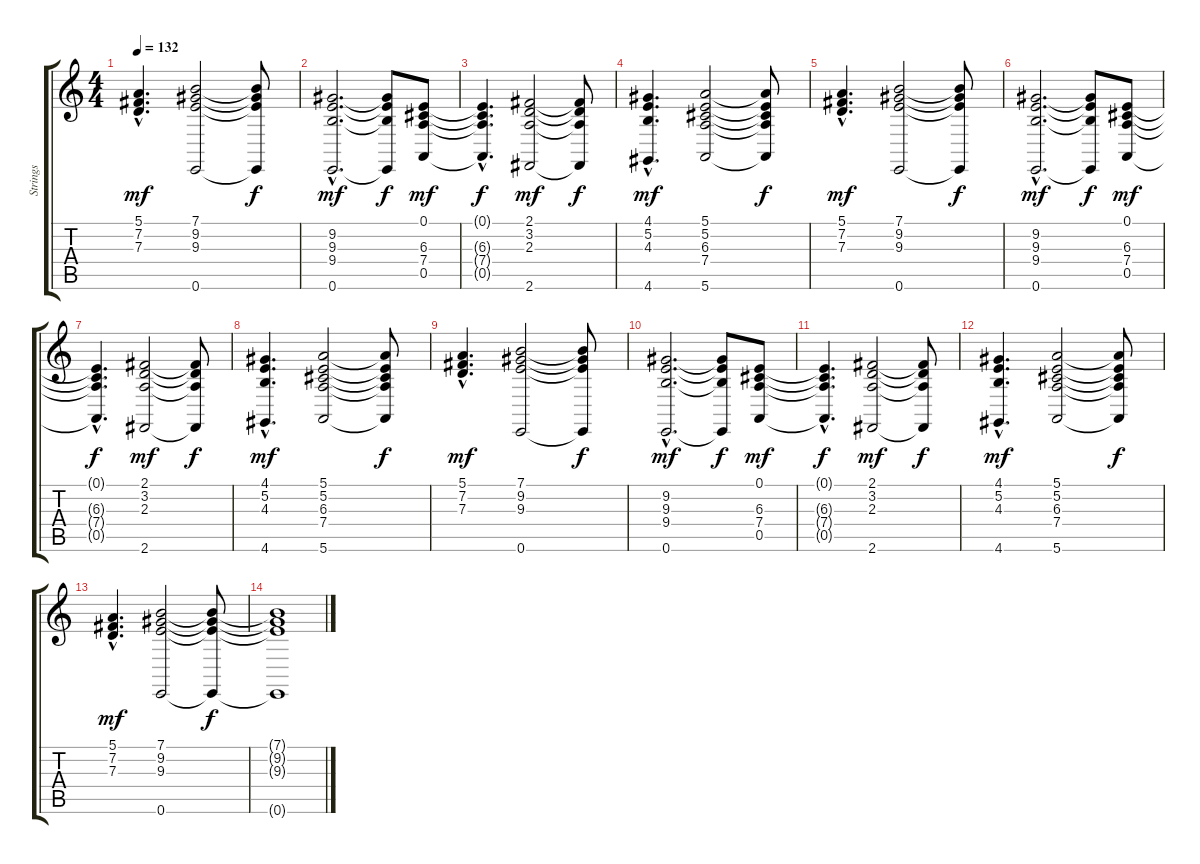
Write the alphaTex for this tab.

\track ("Strings" "Strings") {instrument stringensemble1}
\staff {score tabs}
\tuning (E4 B3 G3 D3 A2 E2) {hide}
\ts (4 4)
\tempo 132
\clef g2
\ks c
(5.1{hac} 7.2{hac} 7.3{hac}).4{d dy mf} (7.1 9.2 9.3 0.6).2 (7.1{t} 9.2{t} 9.3{t} 0.6{t}).8{dy f} |
(9.2{hac} 9.3{hac} 9.4{hac} 0.6{hac}).2{d dy mf} (9.2{t} 9.3{t} 9.4{t} 0.6{t}).8{dy f} (0.1 6.3 7.4 0.5).8{dy mf} |
(0.1{hac t} 6.3{hac t} 7.4{hac t} 0.5{hac t}).4{d dy f} (2.1 3.2 2.3 2.6).2{dy mf} (2.1{t} 3.2{t} 2.3{t} 2.6{t}).8{dy f} |
(4.1{hac} 5.2{hac} 4.3{hac} 4.6{hac}).4{d dy mf} (5.1 5.2 6.3 7.4 5.6).2 (5.1{t} 5.2{t} 6.3{t} 7.4{t} 5.6{t}).8{dy f} |
(5.1{hac} 7.2{hac} 7.3{hac}).4{d dy mf} (7.1 9.2 9.3 0.6).2 (7.1{t} 9.2{t} 9.3{t} 0.6{t}).8{dy f} |
(9.2{hac} 9.3{hac} 9.4{hac} 0.6{hac}).2{d dy mf} (9.2{t} 9.3{t} 9.4{t} 0.6{t}).8{dy f} (0.1 6.3 7.4 0.5).8{dy mf} |
(0.1{hac t} 6.3{hac t} 7.4{hac t} 0.5{hac t}).4{d dy f} (2.1 3.2 2.3 2.6).2{dy mf} (2.1{t} 3.2{t} 2.3{t} 2.6{t}).8{dy f} |
(4.1{hac} 5.2{hac} 4.3{hac} 4.6{hac}).4{d dy mf} (5.1 5.2 6.3 7.4 5.6).2 (5.1{t} 5.2{t} 6.3{t} 7.4{t} 5.6{t}).8{dy f} |
(5.1{hac} 7.2{hac} 7.3{hac}).4{d dy mf} (7.1 9.2 9.3 0.6).2 (7.1{t} 9.2{t} 9.3{t} 0.6{t}).8{dy f} |
(9.2{hac} 9.3{hac} 9.4{hac} 0.6{hac}).2{d dy mf} (9.2{t} 9.3{t} 9.4{t} 0.6{t}).8{dy f} (0.1 6.3 7.4 0.5).8{dy mf} |
(0.1{hac t} 6.3{hac t} 7.4{hac t} 0.5{hac t}).4{d dy f} (2.1 3.2 2.3 2.6).2{dy mf} (2.1{t} 3.2{t} 2.3{t} 2.6{t}).8{dy f} |
(4.1{hac} 5.2{hac} 4.3{hac} 4.6{hac}).4{d dy mf} (5.1 5.2 6.3 7.4 5.6).2 (5.1{t} 5.2{t} 6.3{t} 7.4{t} 5.6{t}).8{dy f} |
(5.1{hac} 7.2{hac} 7.3{hac}).4{d dy mf} (7.1 9.2 9.3 0.6).2 (7.1{t} 9.2{t} 9.3{t} 0.6{t}).8{dy f} |
(7.1{t} 9.2{t} 9.3{t} 0.6{t}).1
